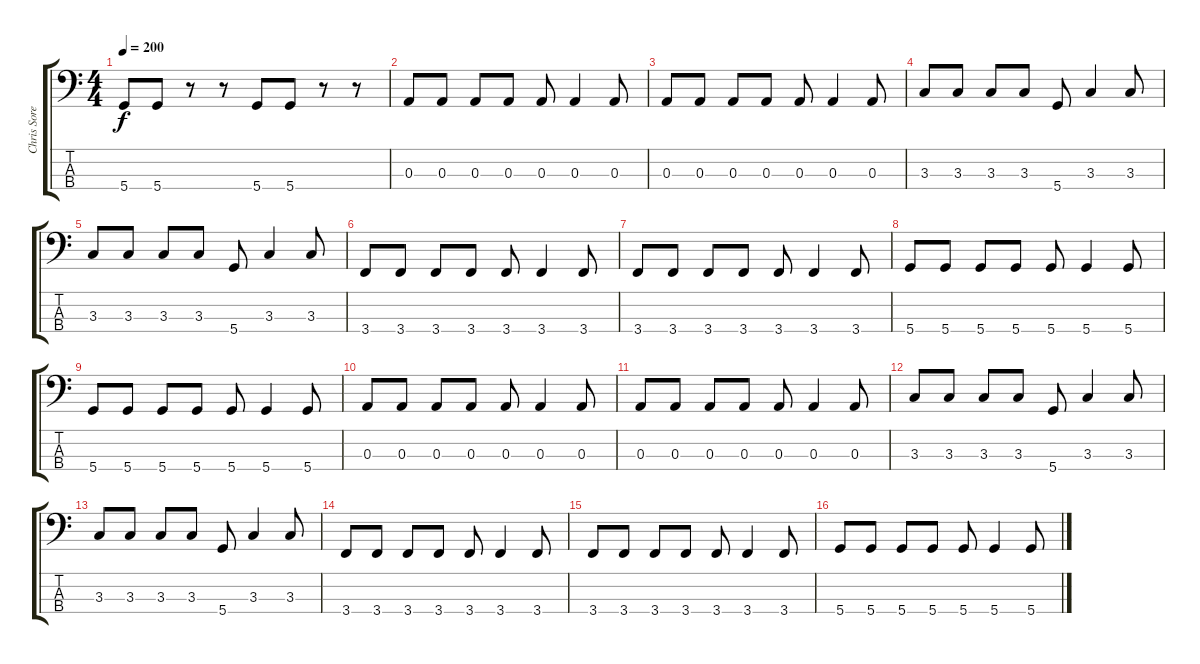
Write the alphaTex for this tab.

\track ("Chris Sorenson" "Chris Sore") {instrument electricbasspick}
\staff {score tabs}
\tuning (G2 D2 A1 D1) {hide}
\ts (4 4)
\tempo 200
\clef f4
\ks c
5.4.8{dy f} 5.4.8 r.8 r.8 5.4.8 5.4.8 r.8 r.8 |
0.3.8 0.3.8 0.3.8 0.3.8 0.3.8 0.3.4 0.3.8 |
0.3.8 0.3.8 0.3.8 0.3.8 0.3.8 0.3.4 0.3.8 |
3.3.8 3.3.8 3.3.8 3.3.8 5.4.8 3.3.4 3.3.8 |
3.3.8 3.3.8 3.3.8 3.3.8 5.4.8 3.3.4 3.3.8 |
3.4.8 3.4.8 3.4.8 3.4.8 3.4.8 3.4.4 3.4.8 |
3.4.8 3.4.8 3.4.8 3.4.8 3.4.8 3.4.4 3.4.8 |
5.4.8 5.4.8 5.4.8 5.4.8 5.4.8 5.4.4 5.4.8 |
5.4.8 5.4.8 5.4.8 5.4.8 5.4.8 5.4.4 5.4.8 |
0.3.8 0.3.8 0.3.8 0.3.8 0.3.8 0.3.4 0.3.8 |
0.3.8 0.3.8 0.3.8 0.3.8 0.3.8 0.3.4 0.3.8 |
3.3.8 3.3.8 3.3.8 3.3.8 5.4.8 3.3.4 3.3.8 |
3.3.8 3.3.8 3.3.8 3.3.8 5.4.8 3.3.4 3.3.8 |
3.4.8 3.4.8 3.4.8 3.4.8 3.4.8 3.4.4 3.4.8 |
3.4.8 3.4.8 3.4.8 3.4.8 3.4.8 3.4.4 3.4.8 |
5.4.8 5.4.8 5.4.8 5.4.8 5.4.8 5.4.4 5.4.8
